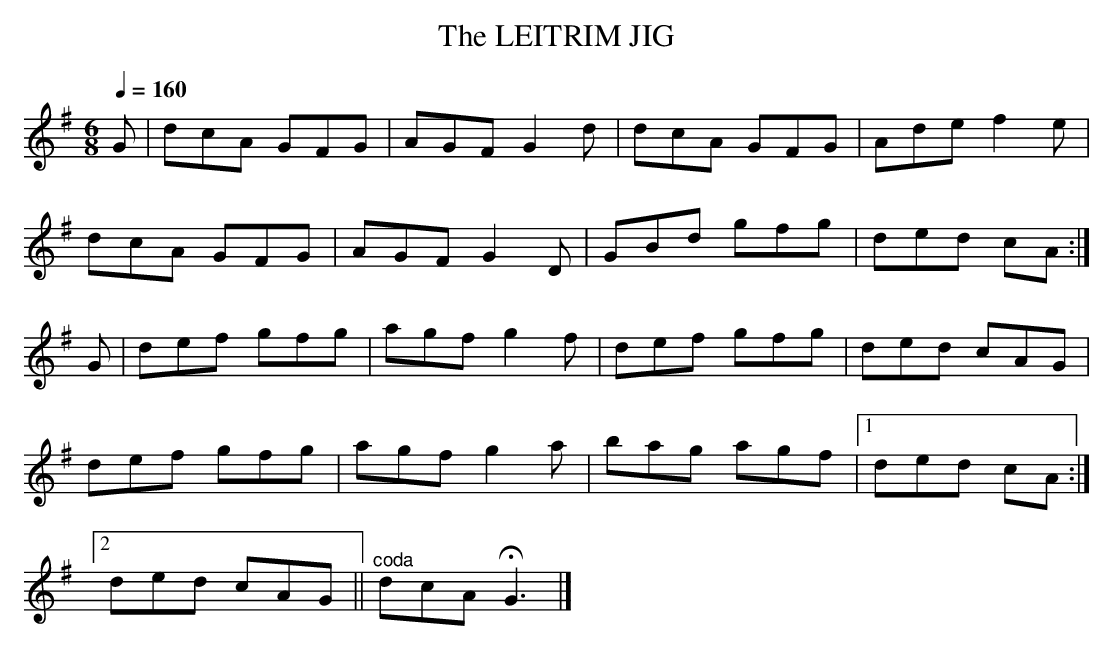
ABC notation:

X:1
T:LEITRIM JIG, The
M:6/8
Q:1/4=160
K:G
G|dcA GFG|AGF G2d|dcA GFG|Ade f2e|
dcA GFG|AGF G2D|GBd gfg|ded cA:|
G|def gfg|agf g2f|def gfg|ded cAG|
def gfg|agf g2a|bag agf|1 ded cA:|
[2 ded cAG||"^coda"dcA HG3|]
